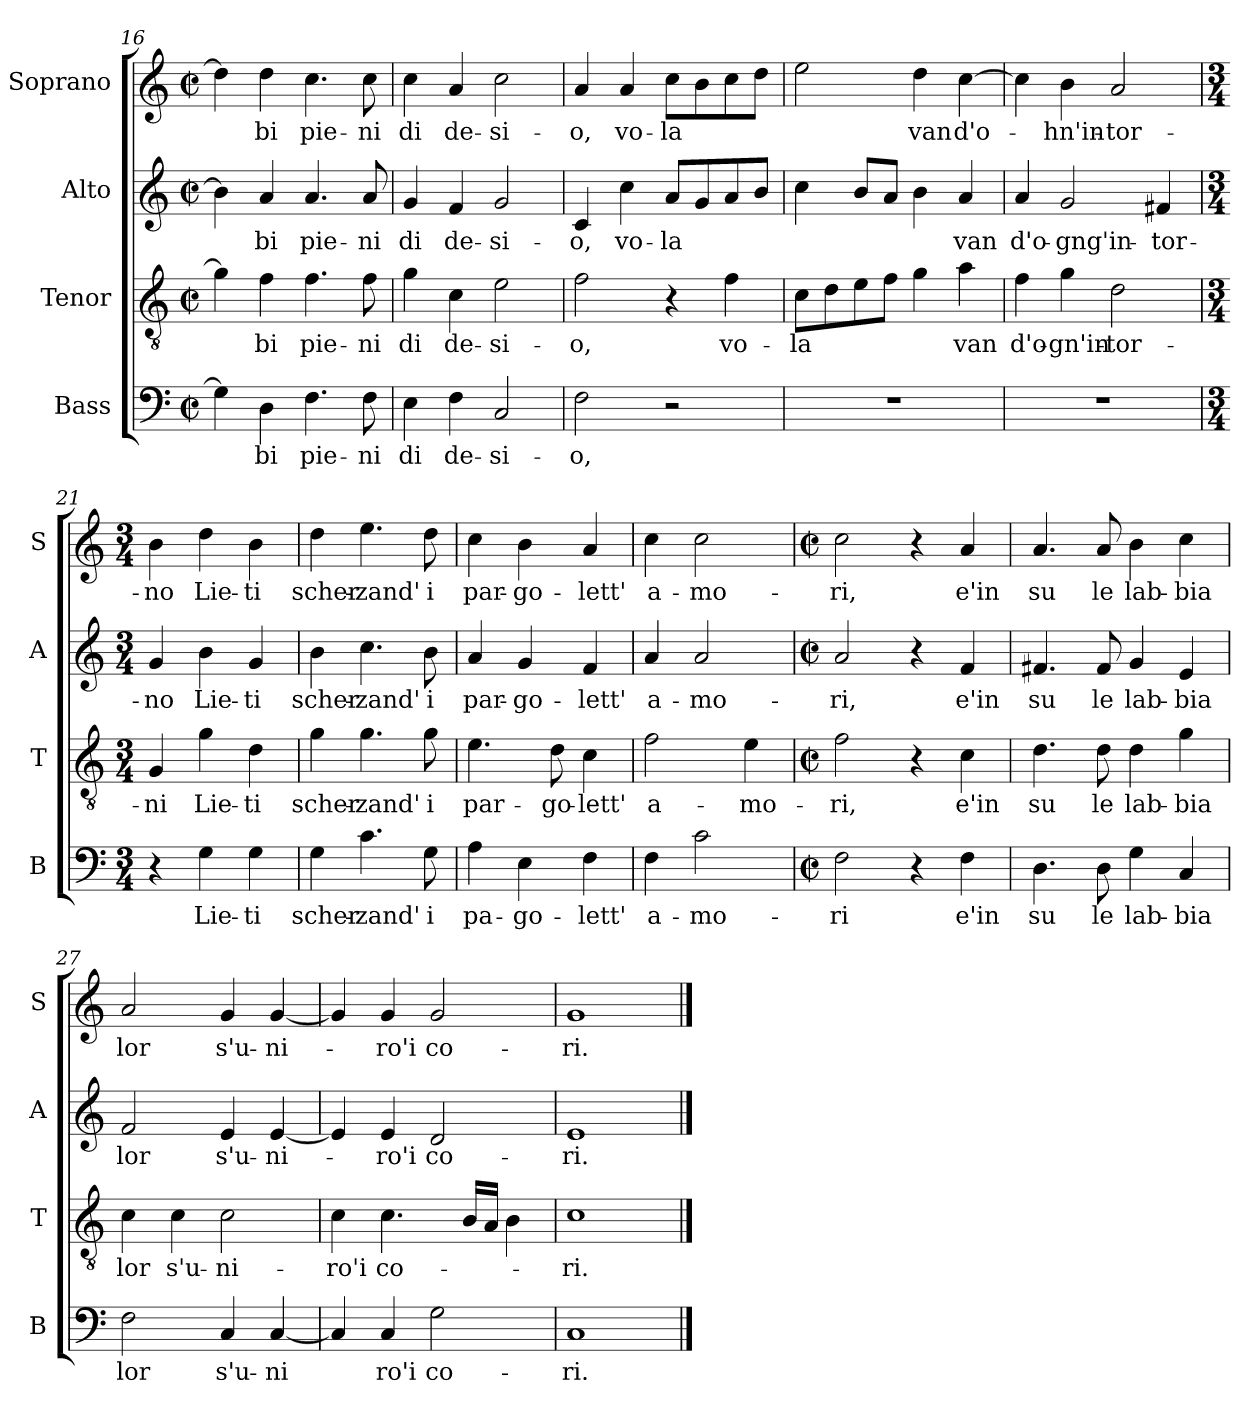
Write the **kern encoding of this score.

**kern	**text	**kern	**text	**kern	**text	**kern	**text
*part4	*part4	*part3	*part3	*part2	*part2	*part1	*part1
*staff4	*staff4	*staff3	*staff3	*staff2	*staff2	*staff1	*staff1
*I"Bass	*	*I"Tenor	*	*I"Alto	*	*I"Soprano	*
*I'B	*	*I'T	*	*I'A	*	*I'S	*
!!LO:PB:g=z
*clefF4	*	*clefGv2	*	*clefG2	*	*clefG2	*
*k[]	*	*k[]	*	*k[]	*	*k[]	*
*C:	*	*C:	*	*C:	*	*C:	*
*M2/2	*	*M2/2	*	*M2/2	*	*M2/2	*
*met(c|)	*	*met(c|)	*	*met(c|)	*	*met(c|)	*
=16	=16	=16	=16	=16	=16	=16	=16
4G\]	.	4g\]	.	4b\]	.	4dd\]	.
!	!LO:LY:b	!	!LO:LY:b	!	!LO:LY:b	!	!LO:LY:b
4D\	-bi	4f\	-bi	4a/	-bi	4dd\	-bi
!	!LO:LY:b	!	!LO:LY:b	!	!LO:LY:b	!	!LO:LY:b
4.F\	pie-	4.f\	pie-	4.a/	pie-	4.cc\	pie-
!	!LO:LY:b	!	!LO:LY:b	!	!LO:LY:b	!	!LO:LY:b
8F\	-ni	8f\	-ni	8a/	-ni	8cc\	-ni
=17	=17	=17	=17	=17	=17	=17	=17
!	!LO:LY:b	!	!LO:LY:b	!	!LO:LY:b	!	!LO:LY:b
4E\	di	4g\	di	4g/	di	4cc\	di
!	!LO:LY:b	!	!LO:LY:b	!	!LO:LY:b	!	!LO:LY:b
4F\	de-	4c\	de-	4f/	de-	4a/	de-
!	!LO:LY:b	!	!LO:LY:b	!	!LO:LY:b	!	!LO:LY:b
2C/	-si-	2e\	-si-	2g/	-si-	2cc\	-si-
=18	=18	=18	=18	=18	=18	=18	=18
!	!LO:LY:b	!	!LO:LY:b	!	!LO:LY:b	!	!LO:LY:b
2F\	-o,	2f\	-o,	4c/	-o,	4a/	-o,
!	!	!	!	!	!LO:LY:b	!	!LO:LY:b
.	.	.	.	4cc\	vo-	4a/	vo-
!	!	!	!	!	!LO:LY:b	!	!LO:LY:b
2r	.	4r	.	8a/L	-la	8cc\L	-la
.	.	.	.	8g/	.	8b\	.
!	!	!	!LO:LY:b	!	!	!	!
.	.	4f\	vo-	8a/	.	8cc\	.
.	.	.	.	8b/J	.	8dd\J	.
=19	=19	=19	=19	=19	=19	=19	=19
!	!	!	!LO:LY:b	!	!	!	!
1r	.	8c\L	-la	4cc\	.	2ee\	.
.	.	8d\	.	.	.	.	.
.	.	8e\	.	8b/L	.	.	.
.	.	8f\J	.	8a/J	.	.	.
!	!	!	!	!	!	!	!LO:LY:b
.	.	4g\	.	4b\	.	4dd\	van
!	!	!	!LO:LY:b	!	!LO:LY:b	!	!LO:LY:b
.	.	4a\	van	4a/	van	[4cc\	d'o-
!!LO:LB:g=z
=20	=20	=20	=20	=20	=20	=20	=20
!	!	!	!LO:LY:b	!	!LO:LY:b	!	!
1r	.	4f\	d'o-	4a/	d'o-	4cc\]	.
!	!	!	!LO:LY:b	!	!LO:LY:b	!	!LO:LY:b
.	.	4g\	-gn'in-	2g/	-gng'in-	4b\	-hn'in-
!	!	!	!LO:LY:b	!	!	!	!LO:LY:b
.	.	2d\	-tor-	.	.	2a/	-tor-
!	!	!	!	!	!LO:LY:b	!	!
.	.	.	.	4f#X/	-tor-	.	.
=21	=21	=21	=21	=21	=21	=21	=21
*M3/4	*	*M3/4	*	*M3/4	*	*M3/4	*
!	!	!	!LO:LY:b	!	!LO:LY:b	!	!LO:LY:b
4r	.	4G/	-ni	4g/	-no	4b\	-no
!	!LO:LY:b	!	!LO:LY:b	!	!LO:LY:b	!	!LO:LY:b
4G\	Lie-	4g\	Lie-	4b\	Lie-	4dd\	Lie-
!	!LO:LY:b	!	!LO:LY:b	!	!LO:LY:b	!	!LO:LY:b
4G\	-ti	4d\	-ti	4g/	-ti	4b\	-ti
=22	=22	=22	=22	=22	=22	=22	=22
!	!LO:LY:b	!	!LO:LY:b	!	!LO:LY:b	!	!LO:LY:b
4G\	scher-	4g\	scher-	4b\	scher-	4dd\	scher-
!	!LO:LY:b	!	!LO:LY:b	!	!LO:LY:b	!	!LO:LY:b
4.c\	-zand'	4.g\	-zand'	4.cc\	-zand'	4.ee\	-zand'
!	!LO:LY:b	!	!LO:LY:b	!	!LO:LY:b	!	!LO:LY:b
8G\	i	8g\	i	8b\	i	8dd\	i
=23	=23	=23	=23	=23	=23	=23	=23
!	!LO:LY:b	!	!LO:LY:b	!	!LO:LY:b	!	!LO:LY:b
4A\	pa-	4.e\	par-	4a/	par-	4cc\	par-
!	!LO:LY:b	!	!	!	!LO:LY:b	!	!LO:LY:b
4E\	-go-	.	.	4g/	-go-	4b\	-go-
!	!	!	!LO:LY:b	!	!	!	!
.	.	8d\	-go-	.	.	.	.
!	!LO:LY:b	!	!LO:LY:b	!	!LO:LY:b	!	!LO:LY:b
4F\	-lett'	4c\	-lett'	4f/	-lett'	4a/	-lett'
=24	=24	=24	=24	=24	=24	=24	=24
!	!LO:LY:b	!	!LO:LY:b	!	!LO:LY:b	!	!LO:LY:b
4F\	a-	2f\	a-	4a/	a-	4cc\	a-
!	!LO:LY:b	!	!	!	!LO:LY:b	!	!LO:LY:b
2c\	-mo-	.	.	2a/	-mo-	2cc\	-mo-
!	!	!	!LO:LY:b	!	!	!	!
.	.	4e\	-mo-	.	.	.	.
!!LO:LB:g=z
=25	=25	=25	=25	=25	=25	=25	=25
*M2/2	*	*M2/2	*	*M2/2	*	*M2/2	*
*met(c|)	*	*met(c|)	*	*met(c|)	*	*met(c|)	*
!	!LO:LY:b	!	!LO:LY:b	!	!LO:LY:b	!	!LO:LY:b
2F\	-ri	2f\	-ri,	2a/	-ri,	2cc\	-ri,
4r	.	4r	.	4r	.	4r	.
!	!LO:LY:b	!	!LO:LY:b	!	!LO:LY:b	!	!LO:LY:b
4F\	e'in	4c\	e'in	4f/	e'in	4a/	e'in
=26	=26	=26	=26	=26	=26	=26	=26
!	!LO:LY:b	!	!LO:LY:b	!	!LO:LY:b	!	!LO:LY:b
4.D\	su	4.d\	su	4.f#X/	su	4.a/	su
!	!LO:LY:b	!	!LO:LY:b	!	!LO:LY:b	!	!LO:LY:b
8D\	le	8d\	le	8f#/	le	8a/	le
!	!LO:LY:b	!	!LO:LY:b	!	!LO:LY:b	!	!LO:LY:b
4G\	lab-	4d\	lab-	4g/	lab-	4b\	lab-
!	!LO:LY:b	!	!LO:LY:b	!	!LO:LY:b	!	!LO:LY:b
4C/	-bia	4g\	-bia	4e/	-bia	4cc\	-bia
=27	=27	=27	=27	=27	=27	=27	=27
!	!LO:LY:b	!	!LO:LY:b	!	!LO:LY:b	!	!LO:LY:b
2F\	lor	4c\	lor	2f/	lor	2a/	lor
!	!	!	!LO:LY:b	!	!	!	!
.	.	4c\	s'u-	.	.	.	.
!	!LO:LY:b	!	!LO:LY:b	!	!LO:LY:b	!	!LO:LY:b
4C/	s'u-	2c\	-ni-	4e/	s'u-	4g/	s'u-
!	!LO:LY:b	!	!	!	!LO:LY:b	!	!LO:LY:b
[4C/	-ni	.	.	[4e/	-ni-	[4g/	-ni-
=28	=28	=28	=28	=28	=28	=28	=28
!	!	!	!LO:LY:b	!	!	!	!
4C/]	.	4c\	-ro'i	4e/]	.	4g/]	.
!	!LO:LY:b	!	!LO:LY:b	!	!LO:LY:b	!	!LO:LY:b
4C/	ro'i	4.c\	co-	4e/	-ro'i	4g/	-ro'i
!	!LO:LY:b	!	!	!	!LO:LY:b	!	!LO:LY:b
2G\	co-	.	.	2d/	co-	2g/	co-
.	.	16B/LL	.	.	.	.	.
.	.	16A/JJ	.	.	.	.	.
.	.	4B\	.	.	.	.	.
=29	=29	=29	=29	=29	=29	=29	=29
!	!LO:LY:b	!	!LO:LY:b	!	!LO:LY:b	!	!LO:LY:b
1C	-ri.	1c	-ri.	1e	-ri.	1g	-ri.
==	==	==	==	==	==	==	==
*-	*-	*-	*-	*-	*-	*-	*-
